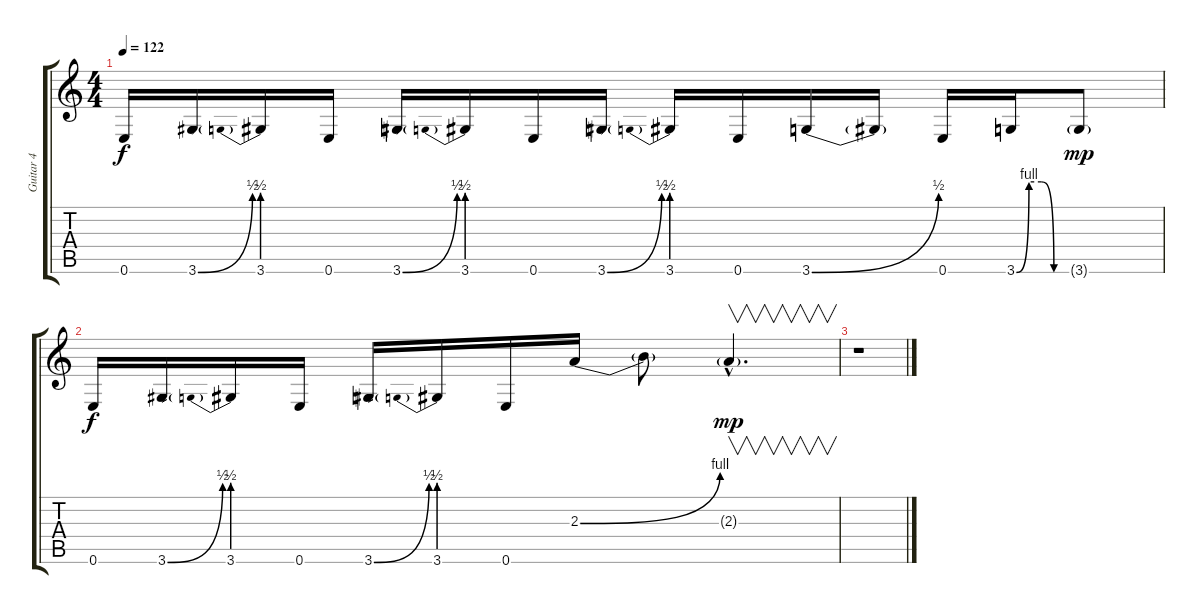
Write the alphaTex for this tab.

\track ("Guitar 4" "Guitar 4") {instrument overdrivenguitar}
\staff {score tabs}
\tuning (E4 B3 G3 D3 A2 E2) {hide}
\ts (4 4)
\tempo 122
\clef g2
\ks c
0.6.16{dy f} 3.6{be (bend 0 0 60 2)}.16 3.6{be (prebend 0 2 60 2)}.16 0.6.16 3.6{be (bend 0 0 60 2)}.16 3.6{be (prebend 0 2 60 2)}.16 0.6.16 3.6{be (bend 0 0 60 2)}.16 3.6{be (prebend 0 2 60 2)}.16 0.6.16 3.6{be (bend 0 0 60 2)}.16 3.6{t}.16 0.6.16 3.6{be (custom 0 0 15 4 30 4 45 0 60 0)}.16 3.6{g}.8{dy mp} |
0.6.16{dy f} 3.6{be (bend 0 0 60 2)}.16 3.6{be (prebend 0 2 60 2)}.16 0.6.16 3.6{be (bend 0 0 60 2)}.16 3.6{be (prebend 0 2 60 2)}.16 0.6.16 2.3{be (bend 0 0 60 4)}.16 2.3{t}.8 2.3{g hac}.4{v d dy mp} |
r.1
